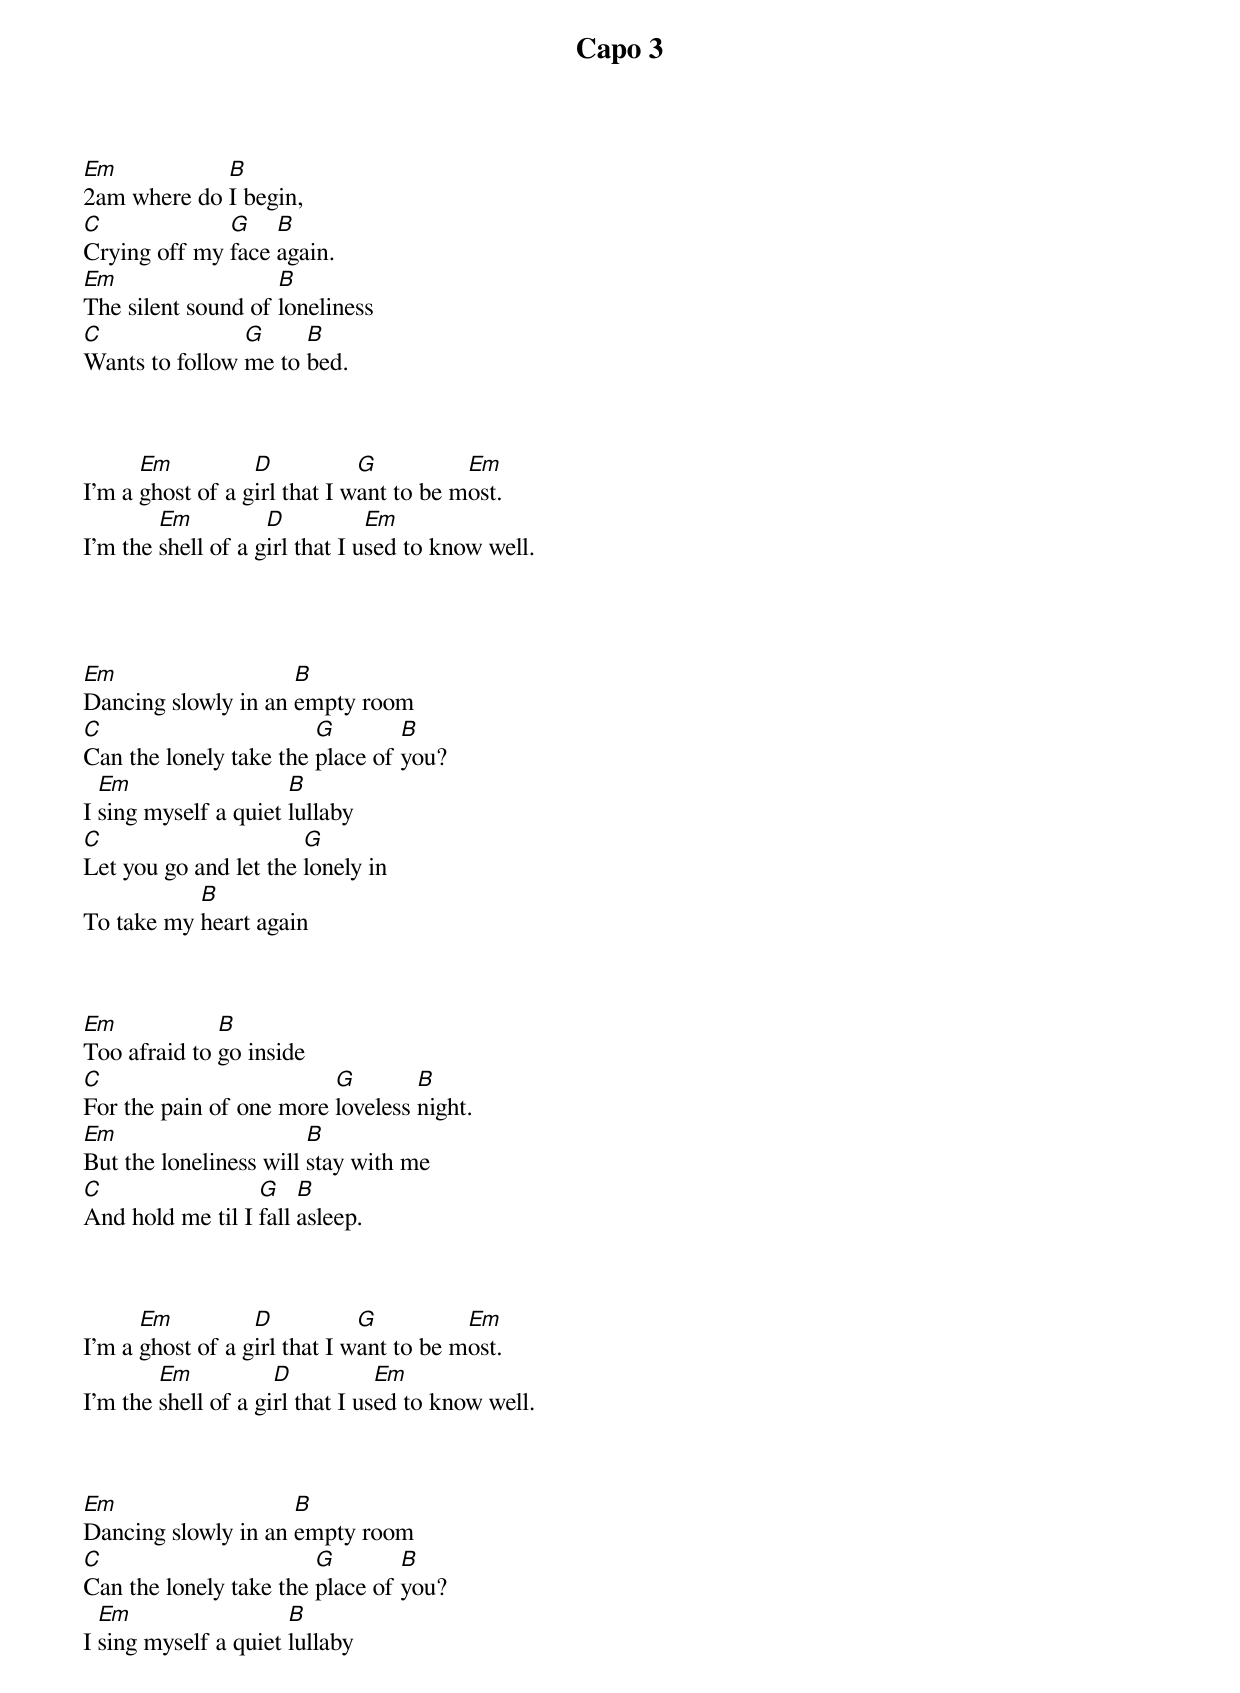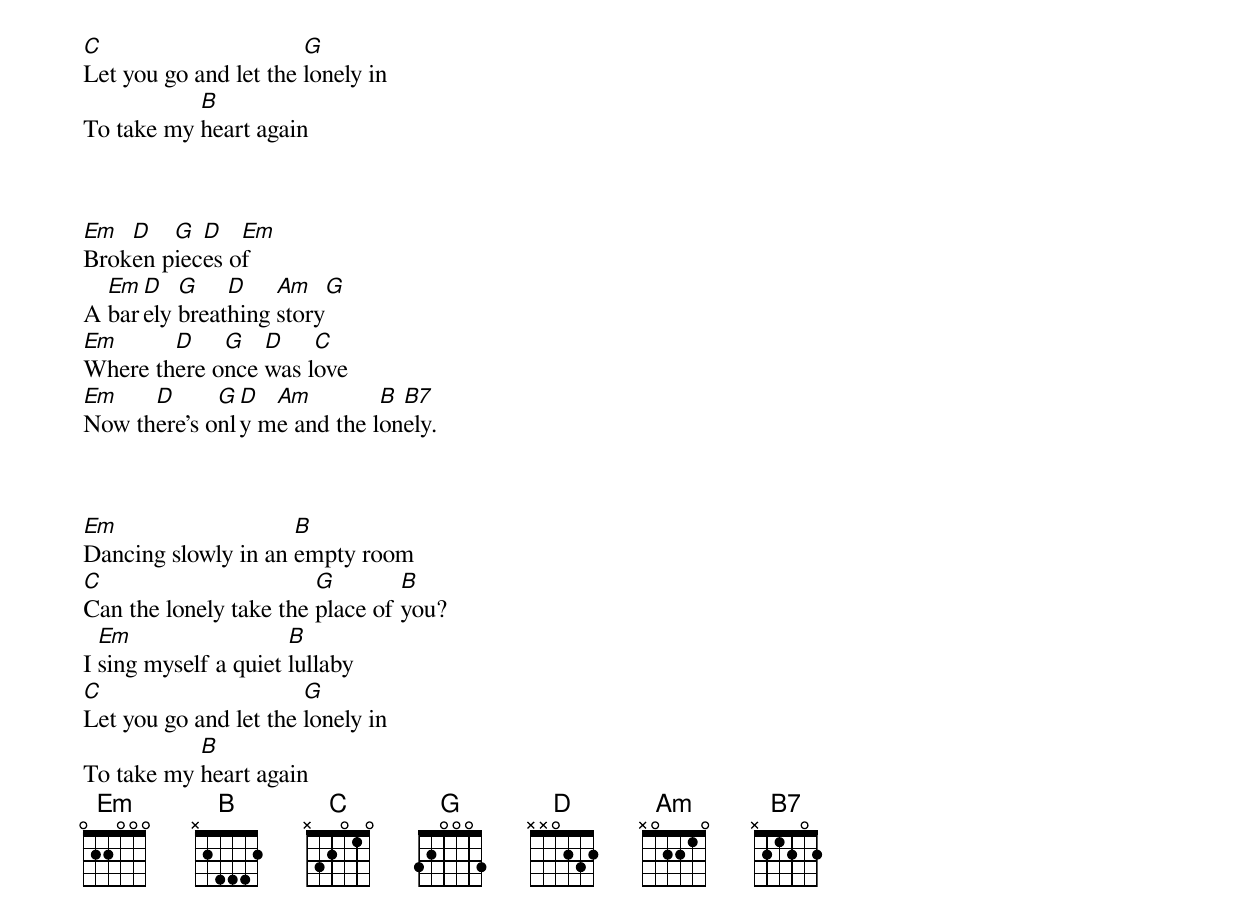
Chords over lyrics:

Capo 3

Em           B
2am where do I begin,
C             G    B
Crying off my face again.
Em                  B
The silent sound of loneliness
C               G     B
Wants to follow me to bed.



      Em          D           G          Em
I'm a ghost of a girl that I want to be most.
        Em          D           Em
I'm the shell of a girl that I used to know well.




Em                   B
Dancing slowly in an empty room
C                       G        B
Can the lonely take the place of you?
  Em                  B
I sing myself a quiet lullaby
C                      G
Let you go and let the lonely in
           B
To take my heart again



Em            B
Too afraid to go inside
C                        G        B
For the pain of one more loveless night.
Em                      B
But the loneliness will stay with me
C                 G    B
And hold me til I fall asleep.



      Em          D           G          Em
I'm a ghost of a girl that I want to be most.
        Em           D           Em
I'm the shell of a girl that I used to know well.



Em                   B
Dancing slowly in an empty room
C                       G        B
Can the lonely take the place of you?
  Em                  B
I sing myself a quiet lullaby
C                      G
Let you go and let the lonely in
           B
To take my heart again



Em  D   G  D   Em
Broken pieces of
  Em D   G    D    Am    G
A barely breathing story
Em      D    G   D    C
Where there once was love
Em    D      G D  Am         B B7
Now there's only me and the lonely.



Em                   B
Dancing slowly in an empty room
C                       G        B
Can the lonely take the place of you?
  Em                  B
I sing myself a quiet lullaby
C                      G
Let you go and let the lonely in
           B
To take my heart again
